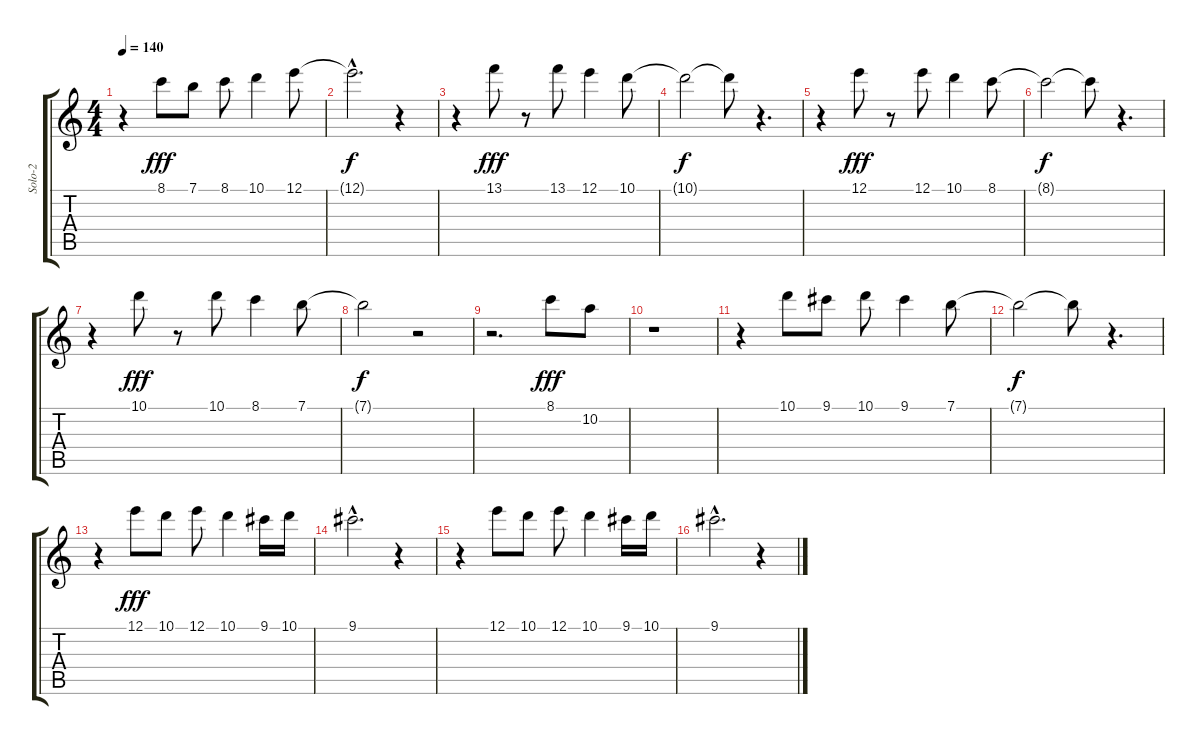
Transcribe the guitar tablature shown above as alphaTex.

\track ("Solo-2" "Solo-2") {instrument distortionguitar}
\staff {score tabs}
\tuning (E4 B3 G3 D3 A2 E2) {hide}
\ts (4 4)
\tempo 140
\clef g2
\ks c
r.4{dy f} 8.1.8{dy fff} 7.1.8 8.1.8 10.1.4 12.1.8 |
12.1{hac t}.2{d dy f} r.4 |
r.4 13.1.8{dy fff} r.8 13.1.8 12.1.4 10.1.8 |
10.1{t}.2{dy f} 10.1{t}.8 r.4{d} |
r.4 12.1.8{dy fff} r.8 12.1.8 10.1.4 8.1.8 |
8.1{t}.2{dy f} 8.1{t}.8 r.4{d} |
r.4 10.1.8{dy fff} r.8 10.1.8 8.1.4 7.1.8 |
7.1{t}.2{dy f} r.2 |
r.2{d} 8.1.8{dy fff} 10.2.8 |
r.1 |
r.4 10.1.8 9.1.8 10.1.8 9.1.4 7.1.8 |
7.1{t}.2{dy f} 7.1{t}.8 r.4{d} |
r.4 12.1.8{dy fff} 10.1.8 12.1.8 10.1.4 9.1.16 10.1.16 |
9.1{hac}.2{d} r.4 |
r.4 12.1.8 10.1.8 12.1.8 10.1.4 9.1.16 10.1.16 |
9.1{hac}.2{d} r.4
